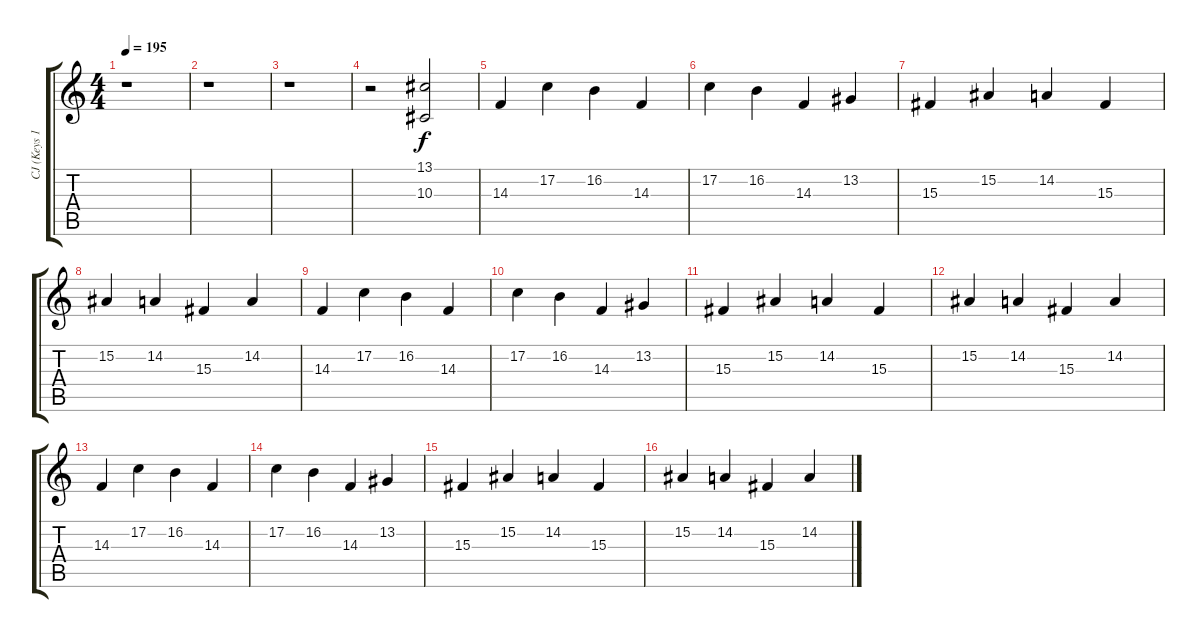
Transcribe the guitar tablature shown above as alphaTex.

\track ("CJ (Keys 1)" "CJ (Keys 1") {instrument stringensemble1}
\staff {score tabs}
\tuning (C4 G3 Eb3 Bb2 F2 C2) {hide}
\ts (4 4)
\tempo 195
\clef g2
\ks c
r.1{dy f} |
r.1 |
r.1 |
r.2 (13.1 10.3).2 |
14.3.4 17.2.4 16.2.4 14.3.4 |
17.2.4 16.2.4 14.3.4 13.2.4 |
15.3.4 15.2.4 14.2.4 15.3.4 |
15.2.4 14.2.4 15.3.4 14.2.4 |
14.3.4 17.2.4 16.2.4 14.3.4 |
17.2.4 16.2.4 14.3.4 13.2.4 |
15.3.4 15.2.4 14.2.4 15.3.4 |
15.2.4 14.2.4 15.3.4 14.2.4 |
14.3.4 17.2.4 16.2.4 14.3.4 |
17.2.4 16.2.4 14.3.4 13.2.4 |
15.3.4 15.2.4 14.2.4 15.3.4 |
15.2.4 14.2.4 15.3.4 14.2.4
